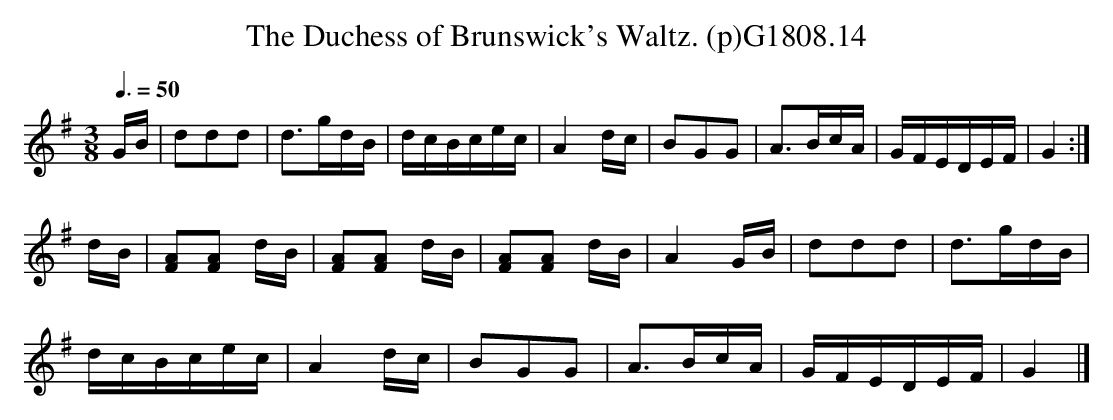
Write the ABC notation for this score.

X:1
T:Duchess of Brunswick's Waltz. (p)G1808.14, The
M:3/8
L:1/8
Q:3/8=50
K:G
G/B/|ddd|d3/g/d/B/|d/c/B/c/e/c/|A2 d/c/|BGG|A3/B/c/A/|G/F/E/D/E/F/|G2:|
d/B/|[AF][AF] d/B/|[AF][AF] d/B/|[AF][AF] d/B/|A2 G/B/|ddd|d3/g/d/B/|
d/c/B/c/e/c/|A2 d/c/|BGG|A3/B/c/A/|G/F/E/D/E/F/|G2|]
